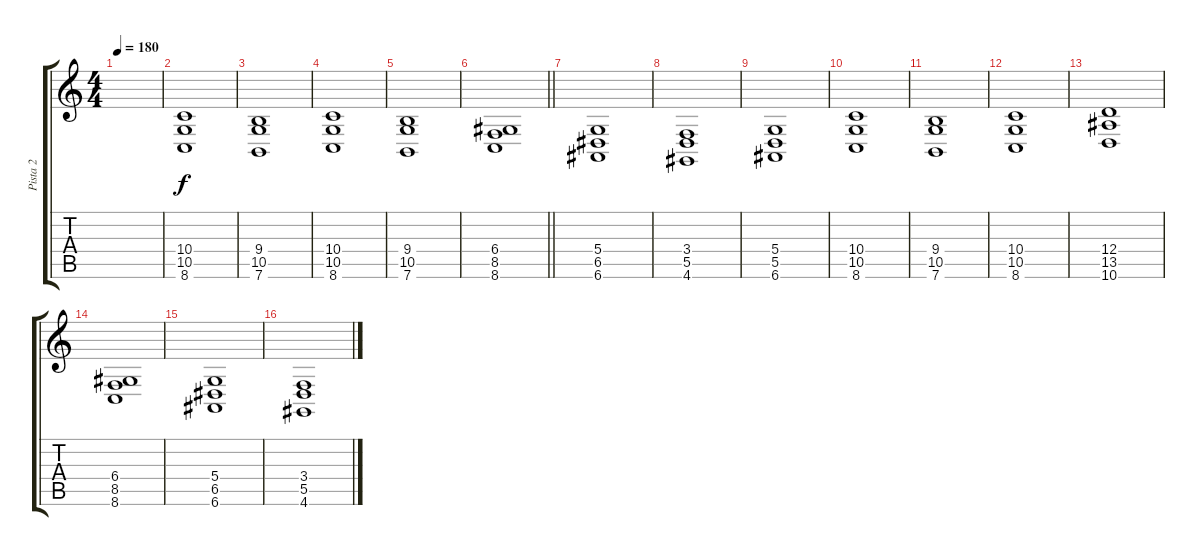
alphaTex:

\track ("Pista 2" "Pista 2") {instrument pad4choir}
\staff {score tabs}
\tuning (E4 B3 G3 D3 A2 E2) {hide}
\ts (4 4)
\tempo 180
\clef g2
\ks c
|
(10.4 10.5 8.6).1 |
(9.4 10.5 7.6).1 |
(10.4 10.5 8.6).1 |
(9.4 10.5 7.6).1 |
\barLineRight lightlight
(6.4 8.5 8.6).1 |
(5.4 6.5 6.6).1 |
(3.4 5.5 4.6).1 |
(5.4 5.5 6.6).1 |
(10.4 10.5 8.6).1 |
(9.4 10.5 7.6).1 |
(10.4 10.5 8.6).1 |
(12.4 13.5 10.6).1 |
(6.4 8.5 8.6).1 |
(5.4 6.5 6.6).1 |
(3.4 5.5 4.6).1
